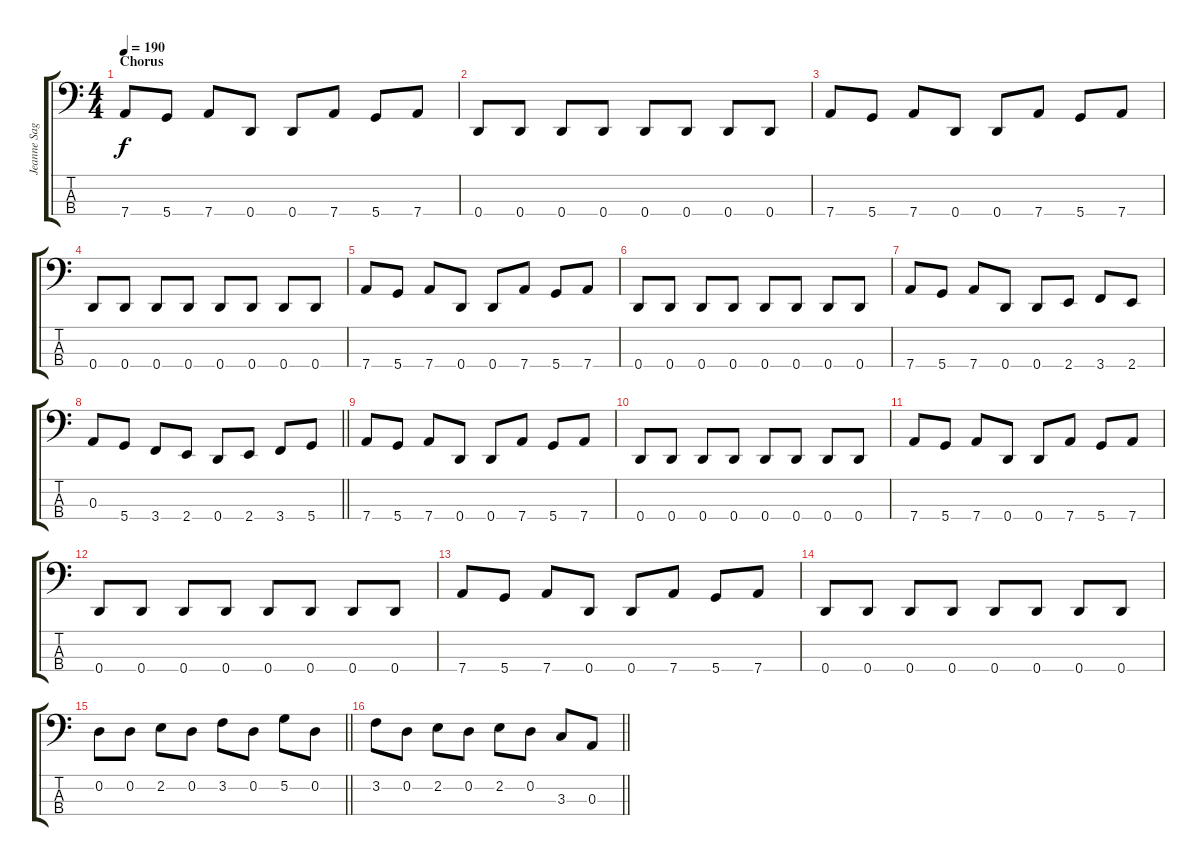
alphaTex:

\track ("Jeanne Sagan" "Jeanne Sag") {instrument electricbassfinger}
\staff {score tabs}
\tuning (G2 D2 A1 D1) {hide}
\ts (4 4)
\section ("" "Chorus")
\tempo 190
\clef f4
\ks c
7.4.8{dy f} 5.4.8 7.4.8 0.4.8 0.4.8 7.4.8 5.4.8 7.4.8 |
0.4.8 0.4.8 0.4.8 0.4.8 0.4.8 0.4.8 0.4.8 0.4.8 |
7.4.8 5.4.8 7.4.8 0.4.8 0.4.8 7.4.8 5.4.8 7.4.8 |
0.4.8 0.4.8 0.4.8 0.4.8 0.4.8 0.4.8 0.4.8 0.4.8 |
7.4.8 5.4.8 7.4.8 0.4.8 0.4.8 7.4.8 5.4.8 7.4.8 |
0.4.8 0.4.8 0.4.8 0.4.8 0.4.8 0.4.8 0.4.8 0.4.8 |
7.4.8 5.4.8 7.4.8 0.4.8 0.4.8 2.4.8 3.4.8 2.4.8 |
\barLineRight lightlight
0.3.8 5.4.8 3.4.8 2.4.8 0.4.8 2.4.8 3.4.8 5.4.8 |
7.4.8 5.4.8 7.4.8 0.4.8 0.4.8 7.4.8 5.4.8 7.4.8 |
0.4.8 0.4.8 0.4.8 0.4.8 0.4.8 0.4.8 0.4.8 0.4.8 |
7.4.8 5.4.8 7.4.8 0.4.8 0.4.8 7.4.8 5.4.8 7.4.8 |
0.4.8 0.4.8 0.4.8 0.4.8 0.4.8 0.4.8 0.4.8 0.4.8 |
7.4.8 5.4.8 7.4.8 0.4.8 0.4.8 7.4.8 5.4.8 7.4.8 |
0.4.8 0.4.8 0.4.8 0.4.8 0.4.8 0.4.8 0.4.8 0.4.8 |
\barLineRight lightlight
0.2.8 0.2.8 2.2.8 0.2.8 3.2.8 0.2.8 5.2.8 0.2.8 |
\barLineRight lightlight
3.2.8 0.2.8 2.2.8 0.2.8 2.2.8 0.2.8 3.3.8 0.3.8
